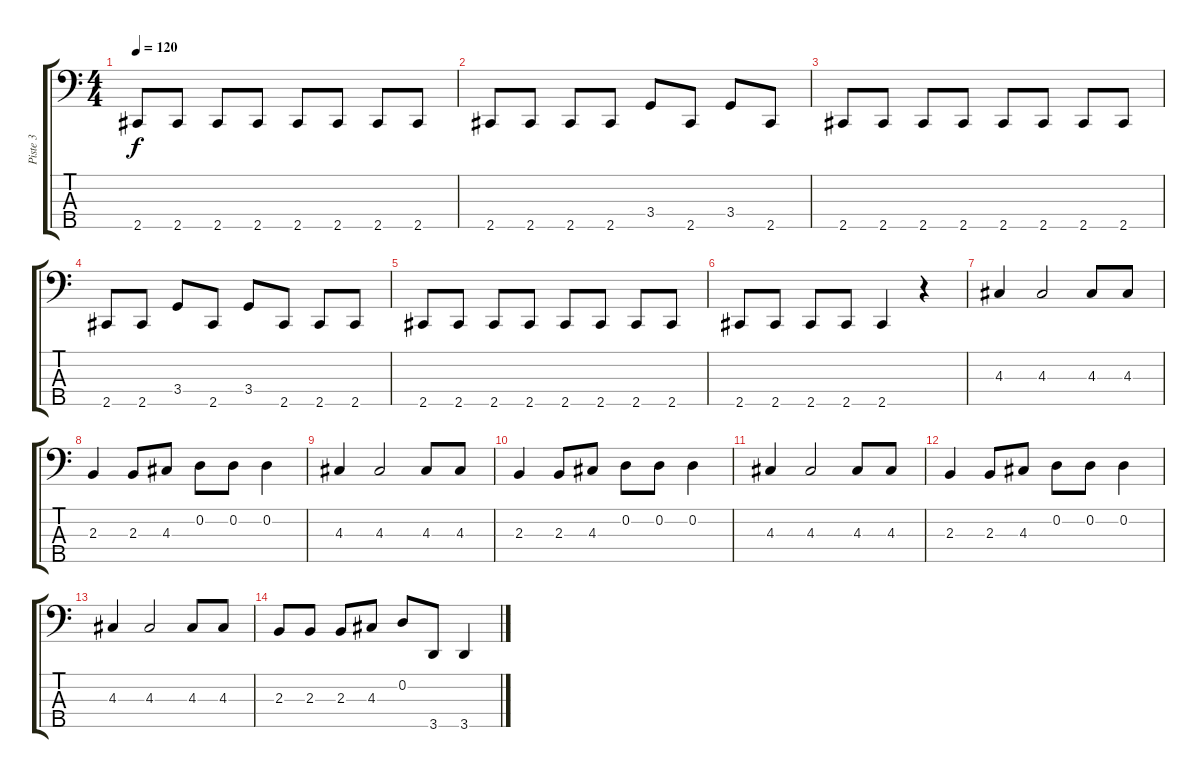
\track ("Piste 3" "Piste 3") {instrument acousticguitarnylon}
\staff {score tabs}
\tuning (G2 D2 A1 E1 B0) {hide}
\ts (4 4)
\tempo 120
\clef f4
\ks c
2.5.8{dy f} 2.5.8 2.5.8 2.5.8 2.5.8 2.5.8 2.5.8 2.5.8 |
2.5.8 2.5.8 2.5.8 2.5.8 3.4.8 2.5.8 3.4.8 2.5.8 |
2.5.8 2.5.8 2.5.8 2.5.8 2.5.8 2.5.8 2.5.8 2.5.8 |
2.5.8 2.5.8 3.4.8 2.5.8 3.4.8 2.5.8 2.5.8 2.5.8 |
2.5.8 2.5.8 2.5.8 2.5.8 2.5.8 2.5.8 2.5.8 2.5.8 |
2.5.8 2.5.8 2.5.8 2.5.8 2.5.4 r.4 |
4.3.4 4.3.2 4.3.8 4.3.8 |
2.3.4 2.3.8 4.3.8 0.2.8 0.2.8 0.2.4 |
4.3.4 4.3.2 4.3.8 4.3.8 |
2.3.4 2.3.8 4.3.8 0.2.8 0.2.8 0.2.4 |
4.3.4 4.3.2 4.3.8 4.3.8 |
2.3.4 2.3.8 4.3.8 0.2.8 0.2.8 0.2.4 |
4.3.4 4.3.2 4.3.8 4.3.8 |
2.3.8 2.3.8 2.3.8 4.3.8 0.2.8 3.5.8 3.5.4
